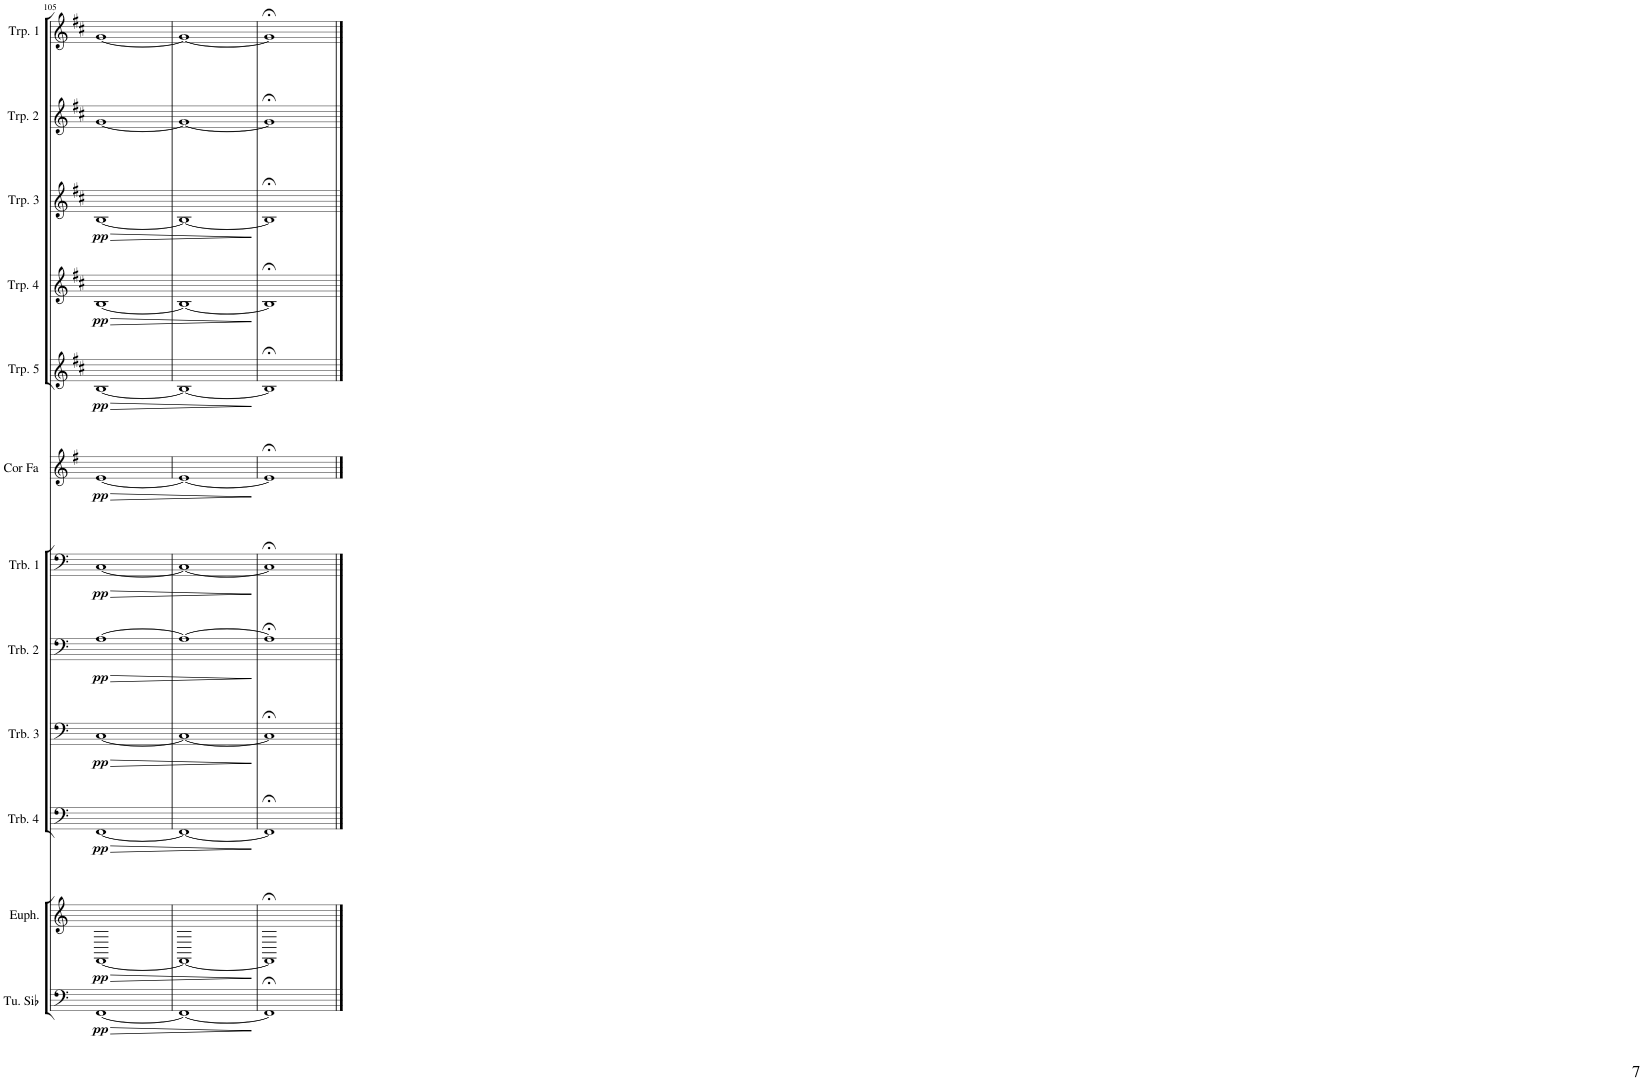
**kern	**dynam	**kern	**dynam	**kern	**dynam	**kern	**dynam	**kern	**dynam	**kern	**dynam	**kern	**dynam	**kern	**dynam	**kern	**dynam	**kern	**dynam	**kern	**kern
*part12	*part12	*part11	*part11	*part10	*part10	*part9	*part9	*part8	*part8	*part7	*part7	*part6	*part6	*part5	*part5	*part4	*part4	*part3	*part3	*part2	*part1
*staff12	*staff12	*staff11	*staff11	*staff10	*staff10	*staff9	*staff9	*staff8	*staff8	*staff7	*staff7	*staff6	*staff6	*staff5	*staff5	*staff4	*staff4	*staff3	*staff3	*staff2	*staff1
*I"Tuba en Sib	*	*I"Euphonium	*	*I"Trombone 4	*	*I"Trombone 3	*	*I"Trombone 2	*	*I"Trombone 1	*	*I"Cor en Fa	*	*I"Trompette 5	*	*I"Trompette 4	*	*I"Trompette 3	*	*I"Trompette 2	*I"Trompette 1
*I'Tu. Sib	*	*I'Euph.	*	*I'Trb. 4	*	*I'Trb. 3	*	*I'Trb. 2	*	*I'Trb. 1	*	*I'Cor Fa	*	*I'Trp. 5	*	*I'Trp. 4	*	*I'Trp. 3	*	*I'Trp. 2	*I'Trp. 1
!!LO:PB:g=z
*clefF4	*	*clefG2	*	*clefF4	*	*clefF4	*	*clefF4	*	*clefF4	*	*clefG2	*	*clefG2	*	*clefG2	*	*clefG2	*	*clefG2	*clefG2
*	*	*	*	*	*	*	*	*	*	*	*	*Trd4c7	*	*Trd1c2	*	*Trd1c2	*	*Trd1c2	*	*Trd1c2	*Trd1c2
*k[]	*	*k[]	*	*k[]	*	*k[]	*	*k[]	*	*k[]	*	*k[f#]	*	*k[f#c#]	*	*k[f#c#]	*	*k[f#c#]	*	*k[f#c#]	*k[f#c#]
*M2/2	*	*M2/2	*	*M2/2	*	*M2/2	*	*M2/2	*	*M2/2	*	*M2/2	*	*M2/2	*	*M2/2	*	*M2/2	*	*M2/2	*M2/2
=105	=105	=105	=105	=105	=105	=105	=105	=105	=105	=105	=105	=105	=105	=105	=105	=105	=105	=105	=105	=105	=105
!	!LO:HP:b	!	!LO:HP:b	!	!LO:HP:b	!	!LO:HP:b	!	!LO:HP:b	!	!LO:HP:b	!	!LO:HP:b	!	!LO:HP:b	!	!LO:HP:b	!	!LO:HP:b	!	!
!	!LO:DY:n=1:b	!	!LO:DY:n=1:b	!	!LO:DY:n=1:b	!	!LO:DY:n=1:b	!	!LO:DY:n=1:b	!	!LO:DY:n=1:b	!	!LO:DY:n=1:b	!	!LO:DY:n=1:b	!	!LO:DY:n=1:b	!	!LO:DY:n=1:b	!	!
[1FF	> pp	[1FF	> pp	[1FF	> pp	[1C	> pp	[1A	> pp	[1C	> pp	[1e	> pp	[1B	> pp	[1B	> pp	[1B	> pp	[1g	[1g
=106	=106	=106	=106	=106	=106	=106	=106	=106	=106	=106	=106	=106	=106	=106	=106	=106	=106	=106	=106	=106	=106
1FF_	.	1FF_	.	1FF_	.	1C_	.	1A_	.	1C_	.	1e_	.	1B_	.	1B_	.	1B_	.	1g_	1g_
.	]	.	]	.	]	.	]	.	]	.	]	.	]	.	]	.	]	.	]	.	.
=107	=107	=107	=107	=107	=107	=107	=107	=107	=107	=107	=107	=107	=107	=107	=107	=107	=107	=107	=107	=107	=107
1FF;<]	.	1FF;<]	.	1FF;<]	.	1C;<]	.	1A;<]	.	1C;<]	.	1e;<]	.	1B;<]	.	1B;<]	.	1B;<]	.	1g;<]	1g;<]
==	==	==	==	==	==	==	==	==	==	==	==	==	==	==	==	==	==	==	==	==	==
*-	*-	*-	*-	*-	*-	*-	*-	*-	*-	*-	*-	*-	*-	*-	*-	*-	*-	*-	*-	*-	*-
